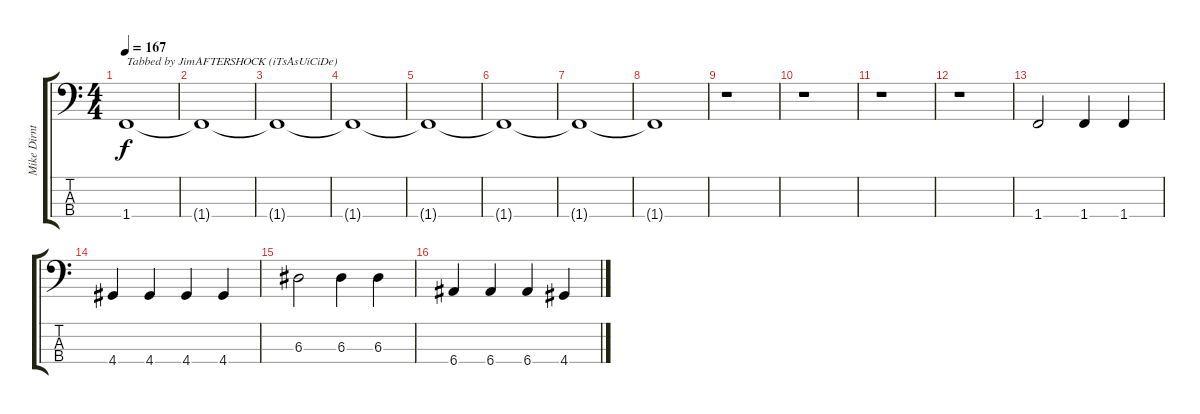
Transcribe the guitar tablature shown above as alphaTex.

\track ("Mike Dirnt (Bass)" "Mike Dirnt") {instrument acousticbass}
\staff {score tabs}
\tuning (G2 D2 A1 E1) {hide}
\ts (4 4)
\tempo 167
\clef f4
\ks c
1.4.1{txt "Tabbed by JimAFTERSHOCK (iTsAsUiCiDe)" dy f instrument acousticbass} |
1.4{t}.1 |
1.4{t}.1 |
1.4{t}.1 |
1.4{t}.1 |
1.4{t}.1 |
1.4{t}.1 |
1.4{t}.1 |
r.1 |
r.1 |
r.1 |
r.1 |
1.4.2 1.4.4 1.4.4 |
4.4.4 4.4.4 4.4.4 4.4.4 |
6.3.2 6.3.4 6.3.4 |
6.4.4 6.4.4 6.4.4 4.4.4
